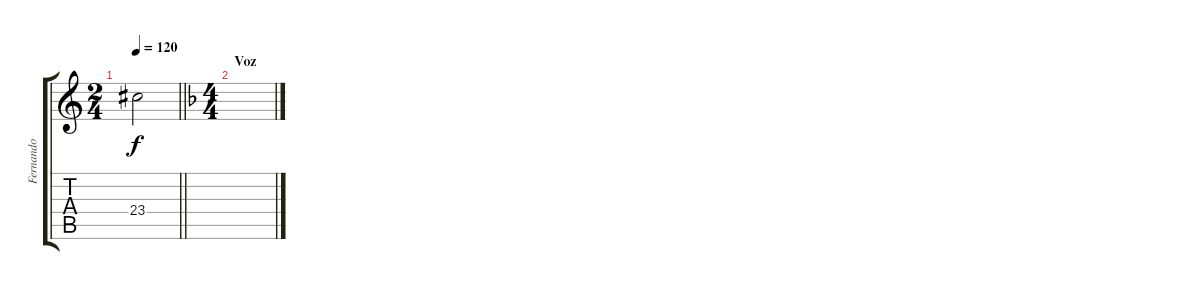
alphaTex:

\track ("Fernando" "Fernando") {instrument flute}
\staff {score tabs}
\tuning (E4 B3 G3 D3 A2 E2) {hide}
\ts (2 4)
\tempo 120
\clef g2
\barLineRight lightlight
\ks c
23.4{t}.2{dy f} |
\ts (4 4)
\section ("" "Voz")
\ks dminor
